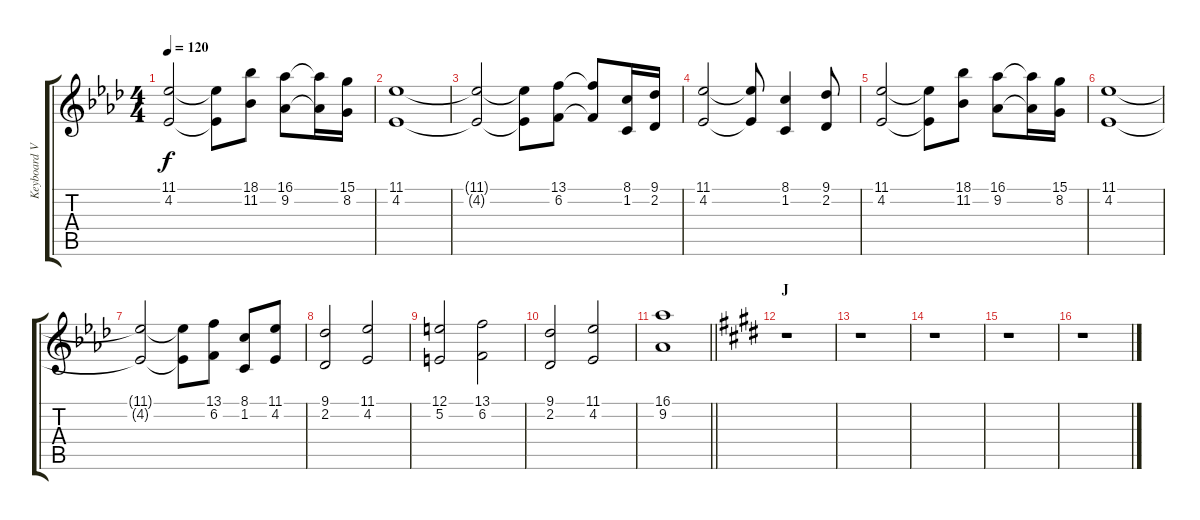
\track ("Keyboard VII" "Keyboard V") {instrument stringensemble1}
\staff {score tabs}
\tuning (E4 B3 G3 D3 A2 E2) {hide}
\ts (4 4)
\tempo 120
\clef g2
\ks ab
(11.1 4.2).2{dy f} (11.1{t} 4.2{t}).8 (18.1 11.2).8 (16.1 9.2).8 (16.1{t} 9.2{t}).16 (15.1 8.2).16 |
(11.1 4.2).1 |
(11.1{t} 4.2{t}).2 (11.1{t} 4.2{t}).8 (13.1 6.2).8 (13.1{t} 6.2{t}).8 (8.1 1.2).16 (9.1 2.2).16 |
(11.1 4.2).2 (11.1{t} 4.2{t}).8 (8.1 1.2).4 (9.1 2.2).8 |
(11.1 4.2).2 (11.1{t} 4.2{t}).8 (18.1 11.2).8 (16.1 9.2).8 (16.1{t} 9.2{t}).16 (15.1 8.2).16 |
(11.1 4.2).1 |
(11.1{t} 4.2{t}).2 (11.1{t} 4.2{t}).8 (13.1 6.2).8 (8.1 1.2).8 (11.1 4.2).8 |
(9.1 2.2).2 (11.1 4.2).2 |
(12.1 5.2).2 (13.1 6.2).2 |
(9.1 2.2).2 (11.1 4.2).2 |
\barLineRight lightlight
(16.1 9.2).1 |
\section ("" "J")
\ks e
r.1 |
r.1 |
r.1 |
r.1 |
r.1
